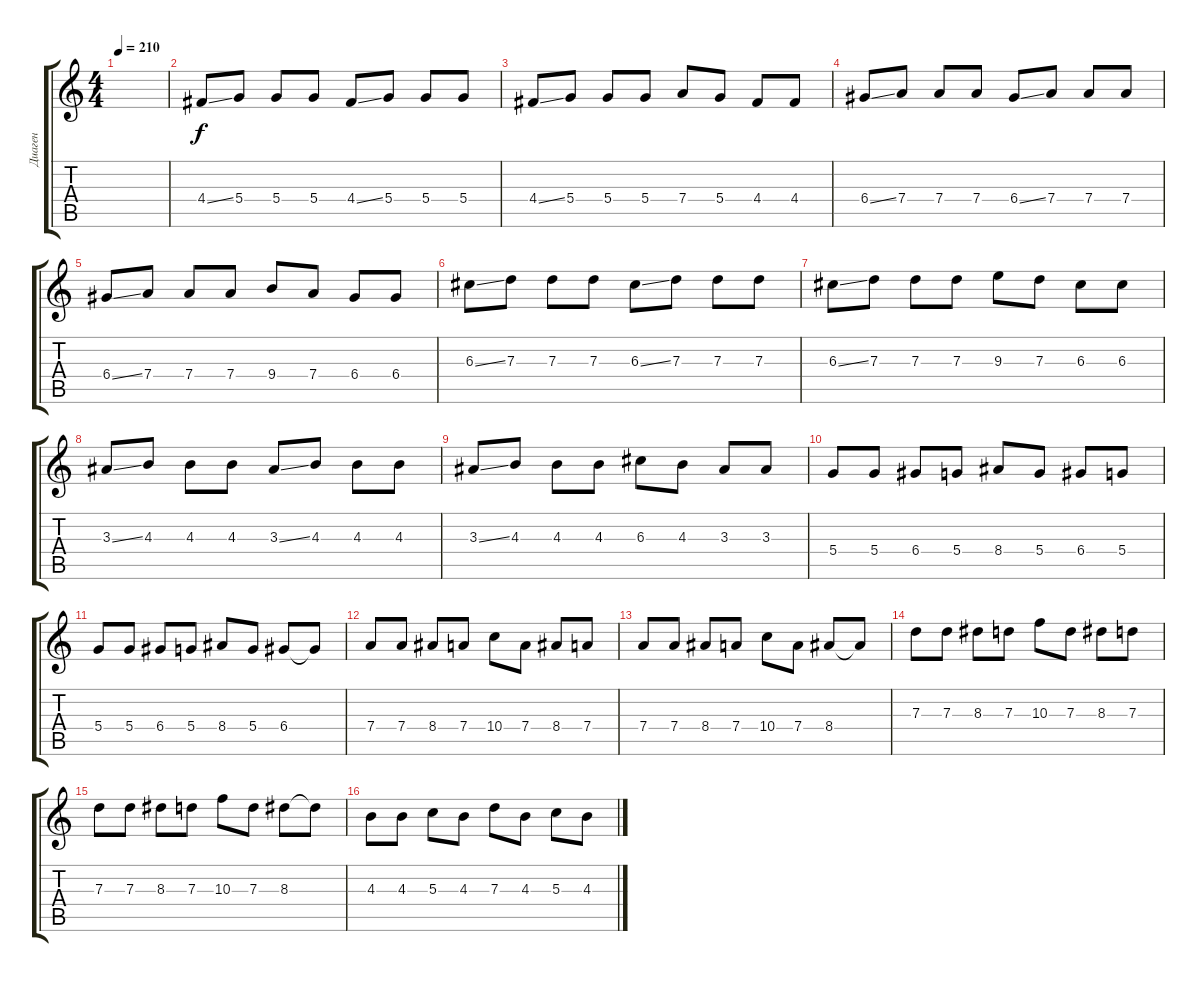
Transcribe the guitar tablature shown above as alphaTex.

\track ("Диаген" "Диаген") {instrument distortionguitar}
\staff {score tabs}
\tuning (E4 B3 G3 D3 A2 E2) {hide}
\ts (4 4)
\tempo 210
\clef g2
\ks c
|
4.4{ss}.8 5.4.8 5.4.8 5.4.8 4.4{ss}.8 5.4.8 5.4.8 5.4.8 |
4.4{ss}.8 5.4.8 5.4.8 5.4.8 7.4.8 5.4.8 4.4.8 4.4.8 |
6.4{ss}.8 7.4.8 7.4.8 7.4.8 6.4{ss}.8 7.4.8 7.4.8 7.4.8 |
6.4{ss}.8 7.4.8 7.4.8 7.4.8 9.4.8 7.4.8 6.4.8 6.4.8 |
6.3{ss}.8 7.3.8 7.3.8 7.3.8 6.3{ss}.8 7.3.8 7.3.8 7.3.8 |
6.3{ss}.8 7.3.8 7.3.8 7.3.8 9.3.8 7.3.8 6.3.8 6.3.8 |
3.3{ss}.8 4.3.8 4.3.8 4.3.8 3.3{ss}.8 4.3.8 4.3.8 4.3.8 |
3.3{ss}.8 4.3.8 4.3.8 4.3.8 6.3.8 4.3.8 3.3.8 3.3.8 |
5.4.8 5.4.8 6.4.8 5.4.8 8.4.8 5.4.8 6.4.8 5.4.8 |
5.4.8 5.4.8 6.4.8 5.4.8 8.4.8 5.4.8 6.4.8 6.4{t}.8 |
7.4.8 7.4.8 8.4.8 7.4.8 10.4.8 7.4.8 8.4.8 7.4.8 |
7.4.8 7.4.8 8.4.8 7.4.8 10.4.8 7.4.8 8.4.8 8.4{t}.8 |
7.3.8 7.3.8 8.3.8 7.3.8 10.3.8 7.3.8 8.3.8 7.3.8 |
7.3.8 7.3.8 8.3.8 7.3.8 10.3.8 7.3.8 8.3.8 8.3{t}.8 |
4.3.8 4.3.8 5.3.8 4.3.8 7.3.8 4.3.8 5.3.8 4.3.8
